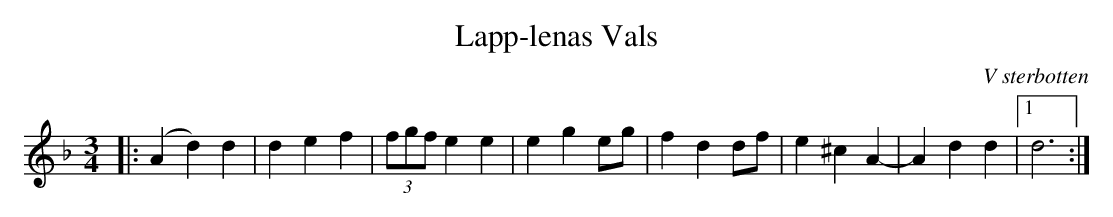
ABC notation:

X:1
T:Lapp-lenas Vals
O:V sterbotten
M:3/4
L:1/4
K:Dm
|: (Ad) d | def |(3f/g/f/ ee | eg e/g/ | fd d/f/ | e^cA- |Add |1 d3 :|
